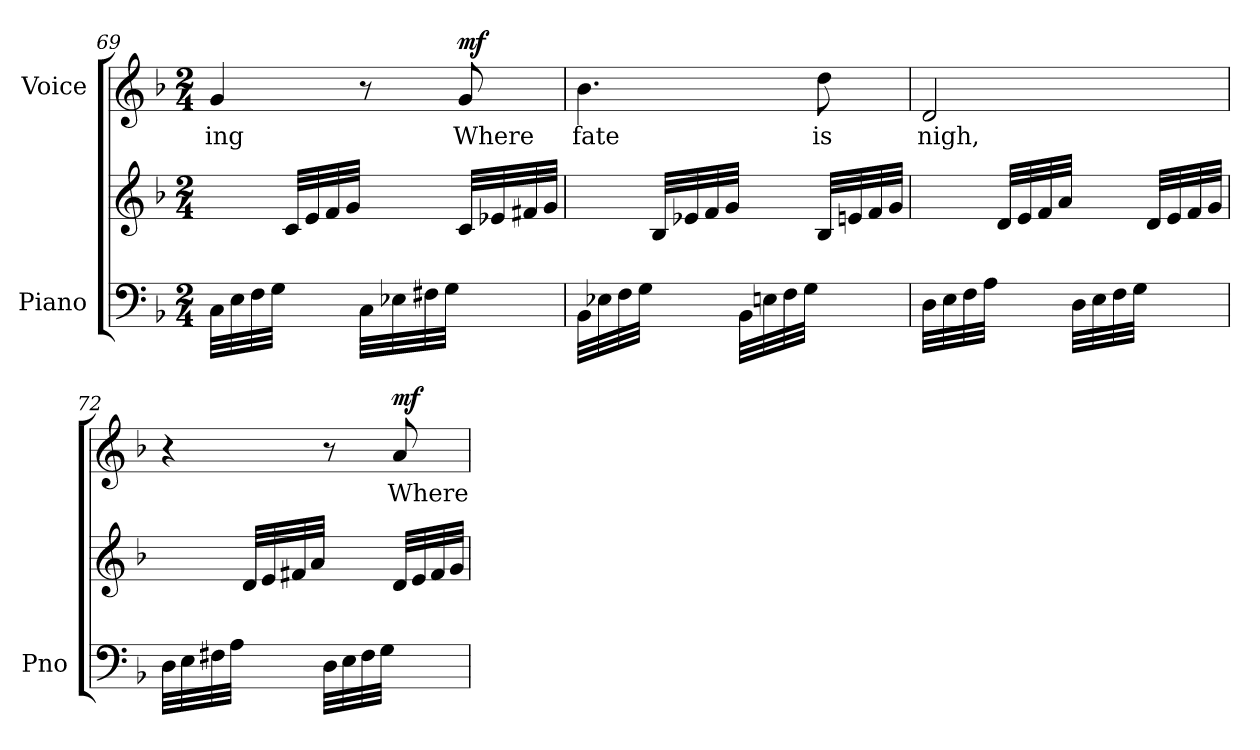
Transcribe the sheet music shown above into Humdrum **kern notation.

**kern	**kern	**kern	**text	**dynam
*part2	*part2	*part1	*part1	*part1
*staff3	*staff2	*staff1	*staff1	*staff1
*I"Piano	*	*I"Voice	*	*
*I'Pno	*	*	*	*
*clefF4	*clefG2	*clefG2	*	*
*k[b-]	*k[b-]	*k[b-]	*	*
*M2/4	*M2/4	*M2/4	*	*
=69	=69	=69	=69	=69
*	*^	*	*	*
!	!	!	!	!LO:LY:b	!
(<32C\LLL	2ryy	8ryy	4g/	-ing	.
32E\	.	.	.	.	.
32F\	.	.	.	.	.
32G\JJJ	.	.	.	.	.
8ryy	.	32c/LLL	.	.	.
.	.	32e/	.	.	.
.	.	32f/	.	.	.
.	.	32g/JJJ)	.	.	.
(<32C\LLL	.	8ryy	8r	.	.
32E-X\	.	.	.	.	.
32F#X\	.	.	.	.	.
32G\JJJ	.	.	.	.	.
!	!	!	!	!LO:LY:b	!LO:DY:a
8ryy	.	32c/LLL	8g/	Where	mf
.	.	32e-X/	.	.	.
.	.	32f#X/	.	.	.
.	.	32g/JJJ)	.	.	.
!!LO:LB:g=z
=70	=70	=70	=70	=70	=70
!	!	!	!	!LO:LY:b	!
(<32BB-\LLL	2ryy	8ryy	4.b-\	fate	.
32E-X\	.	.	.	.	.
32F\	.	.	.	.	.
32G\JJJ	.	.	.	.	.
8ryy	.	32B-/LLL	.	.	.
.	.	32e-X/	.	.	.
.	.	32f/	.	.	.
.	.	32g/JJJ)	.	.	.
(<32BB-\LLL	.	8ryy	.	.	.
32En\	.	.	.	.	.
32F\	.	.	.	.	.
32G\JJJ	.	.	.	.	.
!	!	!	!	!LO:LY:b	!
8ryy	.	32B-/LLL	8dd\	is	.
.	.	32en/	.	.	.
.	.	32f/	.	.	.
.	.	32g/JJJ)	.	.	.
=71	=71	=71	=71	=71	=71
!	!	!	!	!LO:LY:b	!
(<32D\LLL	2ryy	8ryy	2d/	nigh,	.
32E\	.	.	.	.	.
32F\	.	.	.	.	.
32A\JJJ	.	.	.	.	.
8ryy	.	32d/LLL	.	.	.
.	.	32e/	.	.	.
.	.	32f/	.	.	.
.	.	32a/JJJ)	.	.	.
(<32D\LLL	.	8ryy	.	.	.
32E\	.	.	.	.	.
32F\	.	.	.	.	.
32G\JJJ	.	.	.	.	.
8ryy	.	32d/LLL	.	.	.
.	.	32e/	.	.	.
.	.	32f/	.	.	.
.	.	32g/JJJ)	.	.	.
=72	=72	=72	=72	=72	=72
(<32D\LLL	2ryy	8ryy	4r	.	.
32E\	.	.	.	.	.
32F#X\	.	.	.	.	.
32A\JJJ	.	.	.	.	.
8ryy	.	32d/LLL	.	.	.
.	.	32e/	.	.	.
.	.	32f#X/	.	.	.
.	.	32a/JJJ)	.	.	.
(<32D\LLL	.	8ryy	8r	.	.
32E\	.	.	.	.	.
32F#\	.	.	.	.	.
32G\JJJ	.	.	.	.	.
!	!	!	!	!LO:LY:b	!LO:DY:a
8ryy	.	32d/LLL	8a/	Where	mf
.	.	32e/	.	.	.
.	.	32f#/	.	.	.
.	.	32g/JJJ)	.	.	.
*	*v	*v	*	*	*
=	=	=	=	=
*-	*-	*-	*-	*-
